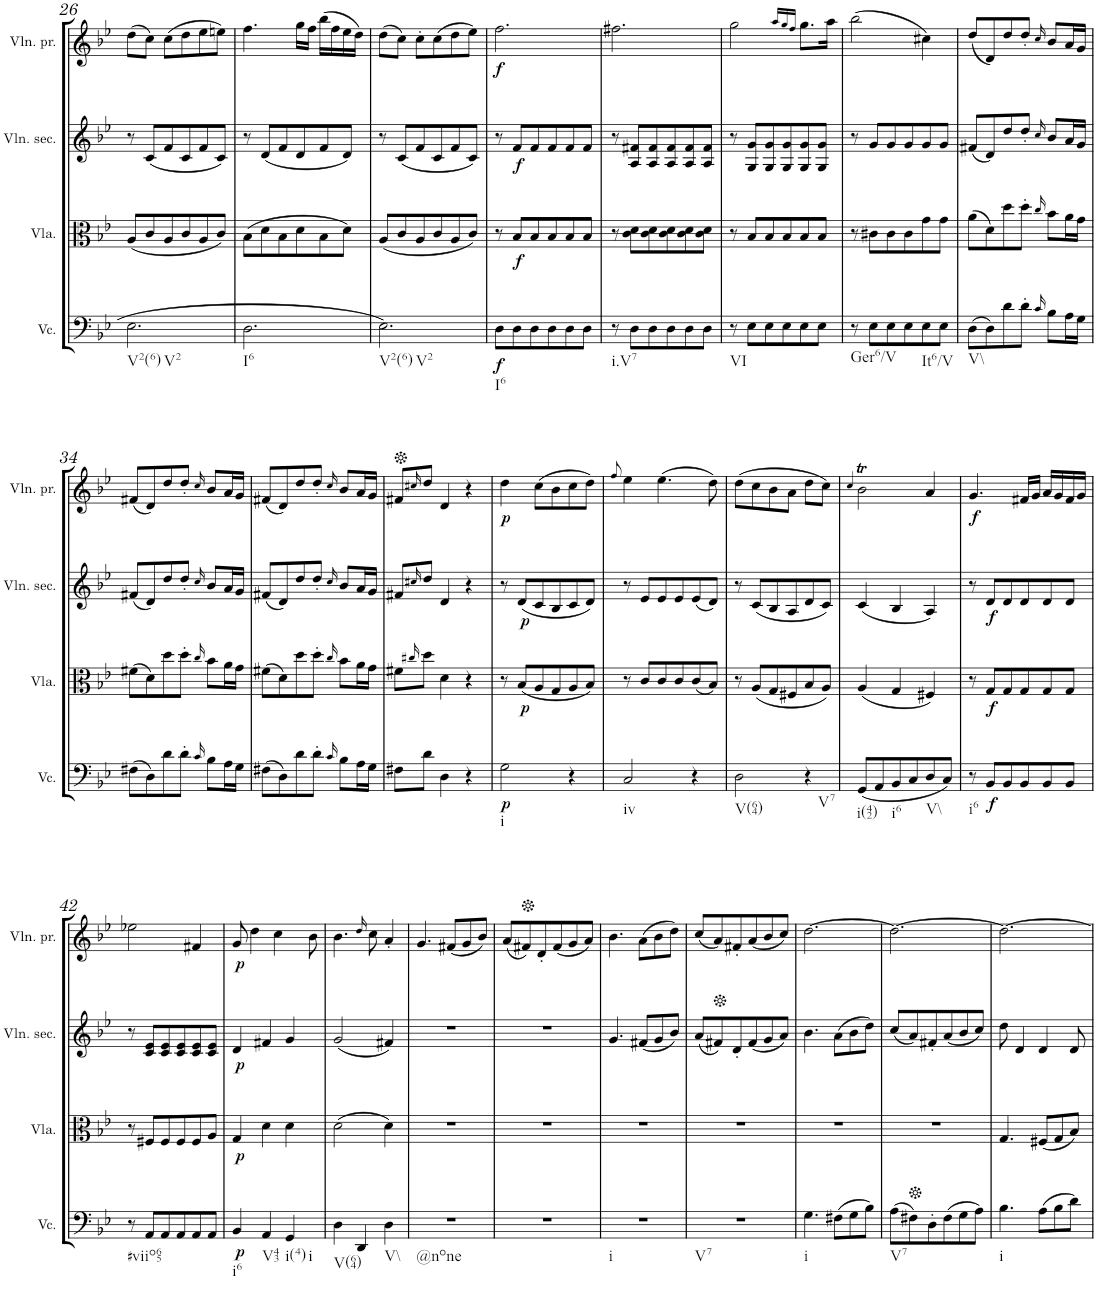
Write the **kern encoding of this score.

**kern	**dynam	**kern	**dynam	**kern	**dynam	**kern	**dynam
*part4	*part4	*part3	*part3	*part2	*part2	*part1	*part1
*staff4	*staff4	*staff3	*staff3	*staff2	*staff2	*staff1	*staff1
*I"Violoncelle	*	*I"Viola	*	*I"Violino secondo	*	*I"Violino primo	*
*I'Vc.	*	*I'Vla.	*	*I'Vln. sec.	*	*I'Vln. pr.	*
!!LO:PB:g=z
*clefF4	*	*clefC3	*	*clefG2	*	*clefG2	*
*k[b-e-]	*	*k[b-e-]	*	*k[b-e-]	*	*k[b-e-]	*
*M3/4	*	*M3/4	*	*M3/4	*	*M3/4	*
=26	=26	=26	=26	=26	=26	=26	=26
!LO:TX:b:t=V2(6)	!	!	!	!	!	!	!
!LO:TX:b:t=V2	!	!	!	!	!	!	!
2.E-\	.	(<8A/L	.	8r	.	(>8dd\L	.
.	.	8c/	.	(<8c/L	.	8cc\J)	.
.	.	8A/	.	8f/	.	(>8cc\L	.
.	.	8c/	.	8c/	.	8dd\	.
.	.	8A/	.	8f/	.	8ee-\	.
.	.	8c/J)	.	8c/J)	.	8een\J)	.
=27	=27	=27	=27	=27	=27	=27	=27
!LO:TX:b:t=I6	!	!	!	!	!	!	!
2.D\	.	(>8B-\L	.	8r	.	4.ff\	.
.	.	8d\	.	(<8d/L	.	.	.
.	.	8B-\	.	8f/	.	.	.
.	.	8d\	.	8d/	.	16gg\LL	.
.	.	.	.	.	.	16ff\JJ	.
.	.	8B-\	.	8f/	.	(>16bb-\LL	.
.	.	.	.	.	.	16ff\	.
.	.	8d\J)	.	8d/J)	.	16ee-\	.
.	.	.	.	.	.	16dd\JJ)	.
=28	=28	=28	=28	=28	=28	=28	=28
!LO:TX:b:t=V2(6)	!	!	!	!	!	!	!
!LO:TX:b:t=V2	!	!	!	!	!	!	!
2.E-\	.	(<8A/L	.	8r	.	(>8dd\L	.
.	.	8c/	.	(<8c/L	.	8cc\J)	.
.	.	8A/	.	8f/	.	8cc'\L	.
.	.	8c/	.	8c/	.	(>8cc\	.
.	.	8A/	.	8f/	.	8dd\	.
.	.	8c/J)	.	8c/J)	.	8ee-\J)	.
=29	=29	=29	=29	=29	=29	=29	=29
!LO:TX:b:t=I6	!	!	!	!	!	!	!
!	!LO:DY:b	!	!	!	!	!	!LO:DY:b
8D\L	f	8r	.	8r	.	2.ff\	f
!	!	!	!LO:DY:b	!	!LO:DY:b	!	!
8D\	.	8B-/L	f	8f/L	f	.	.
8D\	.	8B-/	.	8f/	.	.	.
8D\	.	8B-/	.	8f/	.	.	.
8D\	.	8B-/	.	8f/	.	.	.
8D\J	.	8B-/J	.	8f/J	.	.	.
=30	=30	=30	=30	=30	=30	=30	=30
!LO:TX:b:t=i.V7	!	!	!	!	!	!	!
8r	.	8r	.	8r	.	2.ff#X\	.
8D\L	.	8c\ 8d\L	.	8A/ 8f#X/L	.	.	.
8D\	.	8c\ 8d\	.	8A/ 8f#/	.	.	.
8D\	.	8c\ 8d\	.	8A/ 8f#/	.	.	.
8D\	.	8c\ 8d\	.	8A/ 8f#/	.	.	.
8D\J	.	8c\ 8d\J	.	8A/ 8f#/J	.	.	.
=31	=31	=31	=31	=31	=31	=31	=31
!LO:TX:b:t=VI	!	!	!	!	!	!	!
8r	.	8r	.	8r	.	2gg\	.
8E-\L	.	8B-/L	.	8G/ 8g/L	.	.	.
8E-\	.	8B-/	.	8G/ 8g/	.	.	.
8E-\	.	8B-/	.	8G/ 8g/	.	.	.
.	.	.	.	.	.	16qaa/LL	.
.	.	.	.	.	.	16qgg/	.
.	.	.	.	.	.	16qff/JJ	.
8E-\	.	8B-/	.	8G/ 8g/	.	8.gg\L	.
8E-\J	.	8B-/J	.	8G/ 8g/J	.	.	.
.	.	.	.	.	.	16aa\Jk	.
=32	=32	=32	=32	=32	=32	=32	=32
!LO:TX:b:t=Ger6/V	!	!	!	!	!	!	!
8r	.	8r	.	8r	.	(>2bb-\	.
8E-\L	.	8c#X\L	.	8g/L	.	.	.
8E-\	.	8c#\	.	8g/	.	.	.
8E-\	.	8c#\	.	8g/	.	.	.
!LO:TX:b:t=It6/V	!	!	!	!	!	!	!
8E-\	.	8g\	.	8g/	.	4cc#X\)	.
8E-\J	.	8g\J	.	8g/J	.	.	.
=33	=33	=33	=33	=33	=33	=33	=33
!LO:TX:b:t=V\\	!	!	!	!	!	!	!
(>8D\L	.	(>8a\L	.	(<8f#X/L	.	(<8dd/L	.
8D\)	.	8d\)	.	8d/)	.	8d/)	.
8d\	.	8dd\	.	8dd/	.	8dd/	.
8d'\J	.	8dd'\J	.	8dd'/J	.	8dd'/J	.
16qc/	.	16qcc/	.	16qcc/	.	16qcc/	.
8B-\L	.	8b-\L	.	8b-/L	.	8b-/L	.
16A\L	.	16a\L	.	16a/L	.	16a/L	.
16G\JJ	.	16g\JJ	.	16g/JJ	.	16g/JJ	.
!!LO:LB:g=z
=34	=34	=34	=34	=34	=34	=34	=34
(>8F#X\L	.	(>8f#X\L	.	(<8f#X/L	.	(<8f#X/L	.
8D\)	.	8d\)	.	8d/)	.	8d/)	.
8d\	.	8dd\	.	8dd/	.	8dd/	.
8d'\J	.	8dd'\J	.	8dd'/J	.	8dd'/J	.
16qc/	.	16qcc/	.	16qcc/	.	16qcc/	.
8B-\L	.	8b-\L	.	8b-/L	.	8b-/L	.
16A\L	.	16a\L	.	16a/L	.	16a/L	.
16G\JJ	.	16g\JJ	.	16g/JJ	.	16g/JJ	.
=35	=35	=35	=35	=35	=35	=35	=35
(>8F#X\L	.	(>8f#X\L	.	(<8f#X/L	.	(<8f#X/L	.
8D\)	.	8d\)	.	8d/)	.	8d/)	.
8d\	.	8dd\	.	8dd/	.	8dd/	.
8d'\J	.	8dd'\J	.	8dd'/J	.	8dd'/J	.
16qc/	.	16qcc/	.	16qcc/	.	16qcc/	.
8B-\L	.	8b-\L	.	8b-/L	.	8b-/L	.
16A\L	.	16a\L	.	16a/L	.	16a/L	.
16G\JJ	.	16g\JJ	.	16g/JJ	.	16g/JJ	.
=36	=36	=36	=36	=36	=36	=36	=36
8F#X\L	.	8f#X\L	.	8f#X/L	.	8f#X/L	.
.	.	16qcc#X/	.	16qcc#X/	.	16qcc#X/	.
8d\J	.	8dd\J	.	8dd/J	.	8dd/J	.
4D\	.	4d\	.	4d/	.	4d/	.
4r	.	4r	.	4r	.	4r	.
=37	=37	=37	=37	=37	=37	=37	=37
!LO:TX:b:t=i	!	!	!	!	!	!	!
!	!LO:DY:b	!	!	!	!	!	!LO:DY:b
2G\	p	8r	.	8r	.	4dd\	p
!	!	!	!LO:DY:b	!	!LO:DY:b	!	!
.	.	(<8B-/L	p	(<8d/L	p	.	.
.	.	8A/	.	8c/	.	(>8cc\L	.
.	.	8G/	.	8B-/	.	8b-\	.
4r	.	8A/	.	8c/	.	8cc\	.
.	.	8B-/J)	.	8d/J)	.	8dd\J)	.
=38	=38	=38	=38	=38	=38	=38	=38
.	.	.	.	.	.	8qff/	.
!LO:TX:b:t=iv	!	!	!	!	!	!	!
2C/	.	8r	.	8r	.	4ee-\	.
.	.	8c/L	.	8e-/L	.	.	.
.	.	8c/	.	8e-/	.	(>4.ee-\	.
.	.	8c/	.	8e-/	.	.	.
4r	.	(<8c/	.	(<8e-/	.	.	.
.	.	8B-/J)	.	8d/J)	.	8dd\)	.
=39	=39	=39	=39	=39	=39	=39	=39
!LO:TX:b:t=V(64)	!	!	!	!	!	!	!
2D\	.	8r	.	8r	.	(>8dd\L	.
.	.	(<8A/L	.	(<8c/L	.	8cc\	.
.	.	8G/	.	8B-/	.	8b-\	.
.	.	8F#X/	.	8A/	.	8a\J	.
!LO:TX:b:t=V7	!	!	!	!	!	!	!
4r	.	8B-/	.	8d/	.	8dd\L	.
.	.	8A/J)	.	8c/J)	.	8cc\J)	.
=40	=40	=40	=40	=40	=40	=40	=40
.	.	.	.	.	.	4qcc/	.
!LO:TX:b:t=i(42)	!	!	!	!	!	!	!
(<8GG/L	.	(<4A/	.	(<4c/	.	2b-T\	.
8AA/	.	.	.	.	.	.	.
!LO:TX:b:t=i6	!	!	!	!	!	!	!
8BB-/	.	4G/	.	4B-/	.	.	.
8C/	.	.	.	.	.	.	.
!LO:TX:b:t=V\\	!	!	!	!	!	!	!
8D/	.	4F#X/)	.	4A/)	.	4a/	.
8C/J)	.	.	.	.	.	.	.
=41	=41	=41	=41	=41	=41	=41	=41
!LO:TX:b:t=i6	!	!	!	!	!	!	!
!	!	!	!	!	!	!	!LO:DY:b
8r	.	8r	.	8r	.	4.g/	f
!	!LO:DY:b	!	!LO:DY:b	!	!LO:DY:b	!	!
8BB-/L	f	8G/L	f	8d/L	f	.	.
8BB-/	.	8G/	.	8d/	.	.	.
8BB-/	.	8G/	.	8d/	.	16f#X/LL	.
.	.	.	.	.	.	16g/JJ	.
8BB-/	.	8G/	.	8d/	.	16a/LL	.
.	.	.	.	.	.	16g/	.
8BB-/J	.	8G/J	.	8d/J	.	16f#/	.
.	.	.	.	.	.	16g/JJ	.
!!LO:LB:g=z
=42	=42	=42	=42	=42	=42	=42	=42
!LO:TX:b:t=#viio65	!	!	!	!	!	!	!
8r	.	8r	.	8r	.	2ee-X\	.
8AA/L	.	8F#X/L	.	8c/ 8e-/L	.	.	.
8AA/	.	8F#/	.	8c/ 8e-/	.	.	.
8AA/	.	8F#/	.	8c/ 8e-/	.	.	.
8AA/	.	8F#/	.	8c/ 8e-/	.	4f#X/	.
8AA/J	.	8A/J	.	8c/ 8e-/J	.	.	.
=43	=43	=43	=43	=43	=43	=43	=43
!LO:TX:b:t=i6	!	!	!	!	!	!	!
!	!LO:DY:b	!	!LO:DY:b	!	!LO:DY:b	!	!LO:DY:b
4BB-/	p	4G/	p	4d/	p	8g/	p
.	.	.	.	.	.	4dd\	.
!LO:TX:b:t=V43	!	!	!	!	!	!	!
4AA/	.	4d\	.	4f#X/	.	.	.
.	.	.	.	.	.	4cc\	.
!LO:TX:b:t=i(4)	!	!	!	!	!	!	!
!LO:TX:b:t=i	!	!	!	!	!	!	!
4GG/	.	4d\	.	4g/	.	.	.
.	.	.	.	.	.	8b-\	.
=44	=44	=44	=44	=44	=44	=44	=44
!LO:TX:b:t=V(64)	!	!	!	!	!	!	!
4D\	.	(>2d\	.	(<2g/	.	4.b-\	.
4DD/	.	.	.	.	.	.	.
.	.	.	.	.	.	16qdd/	.
.	.	.	.	.	.	8cc\	.
!LO:TX:b:t=V\\	!	!	!	!	!	!	!
4D\	.	4d\)	.	4f#X/)	.	4a'/	.
=45	=45	=45	=45	=45	=45	=45	=45
!LO:TX:b:t=@none	!	!	!	!	!	!	!
2.r	.	2.r	.	2.r	.	4.g/	.
.	.	.	.	.	.	(<8f#X/L	.
.	.	.	.	.	.	8g/	.
.	.	.	.	.	.	8b-/J)	.
=46	=46	=46	=46	=46	=46	=46	=46
2.r	.	2.r	.	2.r	.	(<8a/L	.
.	.	.	.	.	.	8f#X/)	.
.	.	.	.	.	.	8d'/	.
.	.	.	.	.	.	(<8f#/	.
.	.	.	.	.	.	8g/	.
.	.	.	.	.	.	8a/J)	.
=47	=47	=47	=47	=47	=47	=47	=47
!LO:TX:b:t=i	!	!	!	!	!	!	!
2.r	.	2.r	.	4.g/	.	4.b-\	.
.	.	.	.	(<8f#X/L	.	(>8a\L	.
.	.	.	.	8g/	.	8b-\	.
.	.	.	.	8b-/J)	.	8dd\J)	.
=48	=48	=48	=48	=48	=48	=48	=48
!LO:TX:b:t=V7	!	!	!	!	!	!	!
2.r	.	2.r	.	(<8a/L	.	(<8cc/L	.
.	.	.	.	8f#X/)	.	8a/)	.
.	.	.	.	8d'/	.	8f#X'/	.
.	.	.	.	(<8f#/	.	(<8a/	.
.	.	.	.	8g/	.	8b-/	.
.	.	.	.	8a/J)	.	8cc/J)	.
=49	=49	=49	=49	=49	=49	=49	=49
!LO:TX:b:t=i	!	!	!	!	!	!	!
4.G\	.	2.r	.	4.b-\	.	[2.dd\	.
(>8F#X\L	.	.	.	(>8a\L	.	.	.
8G\	.	.	.	8b-\	.	.	.
8B-\J)	.	.	.	8dd\J)	.	.	.
=50	=50	=50	=50	=50	=50	=50	=50
!LO:TX:b:t=V7	!	!	!	!	!	!	!
(>8A\L	.	2.r	.	(<8cc/L	.	2.dd\_	.
8F#X\)	.	.	.	8a/)	.	.	.
8D'\	.	.	.	8f#X'/	.	.	.
(>8F#\	.	.	.	(<8a/	.	.	.
8G\	.	.	.	8b-/	.	.	.
8A\J)	.	.	.	8cc/J)	.	.	.
=51	=51	=51	=51	=51	=51	=51	=51
!LO:TX:b:t=i	!	!	!	!	!	!	!
4.B-\	.	4.G/	.	8dd\	.	2.dd\_	.
.	.	.	.	4d/	.	.	.
(>8A\L	.	(<8F#X/L	.	4d/	.	.	.
8B-\	.	8G/	.	.	.	.	.
8d\J)	.	8B-/J)	.	8d/	.	.	.
=	=	=	=	=	=	=	=
*-	*-	*-	*-	*-	*-	*-	*-
